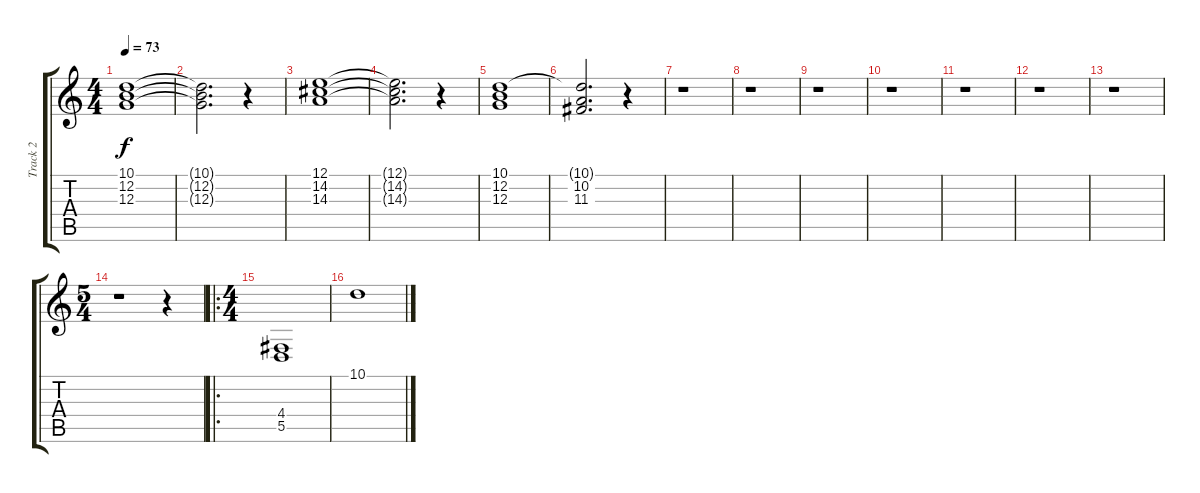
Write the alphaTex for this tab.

\track ("Track 2" "Track 2") {instrument choiraahs}
\staff {score tabs}
\tuning (E4 B3 G3 D3 A2 E2) {hide}
\ts (4 4)
\tempo 73
\clef g2
\ks c
(10.1 12.2 12.3).1{dy f} |
(10.1{t} 12.2{t} 12.3{t}).2{d} r.4 |
(12.1 14.2 14.3).1 |
(12.1{t} 14.2{t} 14.3{t}).2{d} r.4 |
(10.1 12.2 12.3).1 |
(10.1{t} 10.2 11.3).2{d} r.4 |
r.1 |
r.1 |
r.1 |
r.1 |
r.1 |
r.1 |
r.1 |
\ts (5 4)
r.1 r.4 |
\ro
\ts (4 4)
(4.4 5.5).1 |
10.1.1
